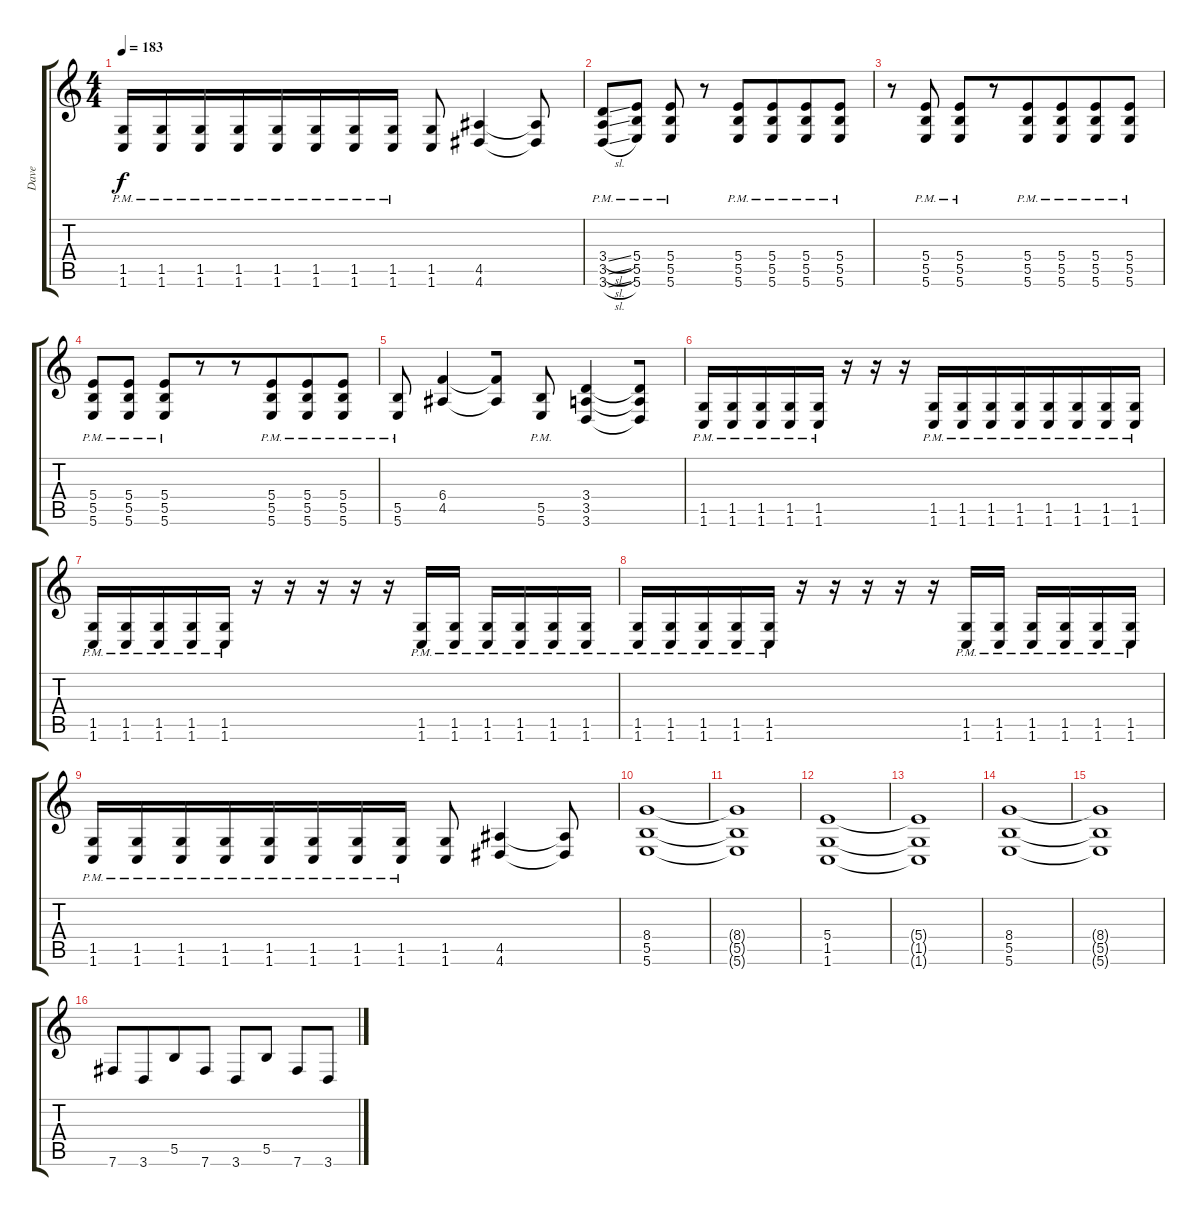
\track ("Dave" "Dave") {instrument distortionguitar}
\staff {score tabs}
\tuning (Db4 Ab3 E3 B2 Gb2 B1) {hide}
\ts (4 4)
\tempo 183
\clef g2
\ks c
(1.5{pm} 1.6{pm}).16{dy f} (1.5{pm} 1.6{pm}).16 (1.5{pm} 1.6{pm}).16{beam merge} (1.5{pm} 1.6{pm}).16{beam merge} (1.5{pm} 1.6{pm}).16{beam merge} (1.5{pm} 1.6{pm}).16{beam merge} (1.5{pm} 1.6{pm}).16{beam merge} (1.5{pm} 1.6{pm}).16 (1.5 1.6).8 (4.5 4.6).4 (4.5{t} 4.6{t}).8 |
(3.4{sl pm} 3.5{sl} 3.6{sl}).8 (5.4{pm} 5.5 5.6).8 (5.4{pm} 5.5 5.6).8 r.8{beam merge} (5.4{pm} 5.5 5.6).8 (5.4{pm} 5.5 5.6).8{beam merge} (5.4{pm} 5.5 5.6).8 (5.4{pm} 5.5 5.6).8 |
r.8{beam merge} (5.4{pm} 5.5 5.6).8 (5.4{pm} 5.5 5.6).8{beam merge} r.8{beam merge} (5.4{pm} 5.5 5.6).8 (5.4{pm} 5.5 5.6).8{beam merge} (5.4{pm} 5.5 5.6).8 (5.4{pm} 5.5 5.6).8 |
(5.4{pm} 5.5 5.6).8{beam merge} (5.4{pm} 5.5 5.6).8 (5.4{pm} 5.5 5.6).8{beam merge} r.8 r.8 (5.4{pm} 5.5 5.6).8{beam merge} (5.4{pm} 5.5 5.6).8 (5.4{pm} 5.5 5.6).8 |
(5.5{pm} 5.6).8 (6.4 4.5).4{beam merge} (6.4{t} 4.5{t}).8 (5.5{pm} 5.6).8 (3.4 3.5 3.6).4{beam merge} (3.4{t} 3.5{t} 3.6{t}).8 |
(1.5{pm} 1.6{pm}).16 (1.5{pm} 1.6{pm}).16 (1.5{pm} 1.6{pm}).16 (1.5{pm} 1.6{pm}).16{beam merge} (1.5{pm} 1.6{pm}).16 r.16 r.16{beam merge} r.16{beam merge} (1.5{pm} 1.6{pm}).16{beam merge} (1.5{pm} 1.6{pm}).16{beam merge} (1.5{pm} 1.6{pm}).16 (1.5{pm} 1.6{pm}).16{beam merge} (1.5{pm} 1.6{pm}).16{beam merge} (1.5{pm} 1.6{pm}).16 (1.5{pm} 1.6{pm}).16 (1.5{pm} 1.6{pm}).16 |
(1.5{pm} 1.6{pm}).16{beam merge} (1.5{pm} 1.6{pm}).16 (1.5{pm} 1.6{pm}).16 (1.5{pm} 1.6{pm}).16{beam merge} (1.5{pm} 1.6{pm}).16 r.16{beam merge} r.16 r.16 r.16{beam merge} r.16 (1.5{pm} 1.6{pm}).16 (1.5{pm} 1.6{pm}).16 (1.5{pm} 1.6{pm}).16{beam merge} (1.5{pm} 1.6{pm}).16{beam merge} (1.5{pm} 1.6{pm}).16{beam merge} (1.5{pm} 1.6{pm}).16 |
(1.5{pm} 1.6{pm}).16{beam merge} (1.5{pm} 1.6{pm}).16 (1.5{pm} 1.6{pm}).16 (1.5{pm} 1.6{pm}).16{beam merge} (1.5{pm} 1.6{pm}).16 r.16{beam merge} r.16 r.16 r.16{beam merge} r.16 (1.5{pm} 1.6{pm}).16 (1.5{pm} 1.6{pm}).16 (1.5{pm} 1.6{pm}).16{beam merge} (1.5{pm} 1.6{pm}).16{beam merge} (1.5{pm} 1.6{pm}).16{beam merge} (1.5{pm} 1.6{pm}).16 |
(1.5{pm} 1.6{pm}).16 (1.5{pm} 1.6{pm}).16 (1.5{pm} 1.6{pm}).16{beam merge} (1.5{pm} 1.6{pm}).16{beam merge} (1.5{pm} 1.6{pm}).16{beam merge} (1.5{pm} 1.6{pm}).16{beam merge} (1.5{pm} 1.6{pm}).16{beam merge} (1.5{pm} 1.6{pm}).16 (1.5 1.6).8 (4.5 4.6).4 (4.5{t} 4.6{t}).8 |
(8.4 5.5 5.6).1 |
(8.4{t} 5.5{t} 5.6{t}).1 |
(5.4 1.5 1.6).1 |
(5.4{t} 1.5{t} 1.6{t}).1 |
(8.4 5.5 5.6).1 |
(8.4{t} 5.5{t} 5.6{t}).1 |
7.6.8 3.6.8{beam merge} 5.5.8{beam merge} 7.6.8 3.6.8 5.5.8 7.6.8 3.6.8
